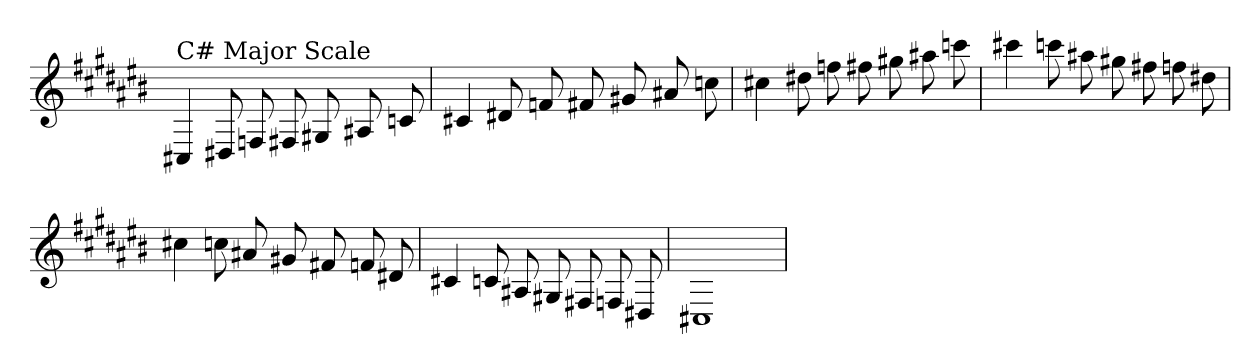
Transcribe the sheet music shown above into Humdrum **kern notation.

**kern
*part1
*staff1
*clefG2
*k[f#c#g#d#a#e#b#]
*C#:
=
!LO:TX:a:t=C# Major Scale
4C#X
8D#X
8F
8F#X
8G#X
8A#X
8c
=
4c#X
8d#X
8f
8f#X
8g#X
8a#X
8cc
=
4cc#X
8dd#X
8ff
8ff#X
8gg#X
8aa#X
8ccc
=
4ccc#X
8ccc
8aa#X
8gg#X
8ff#X
8ff
8dd#X
=
4cc#X
8cc
8a#X
8g#X
8f#X
8f
8d#X
=
4c#X
8c
8A#X
8G#X
8F#X
8F
8D#X
=
1C#X
=
*-
